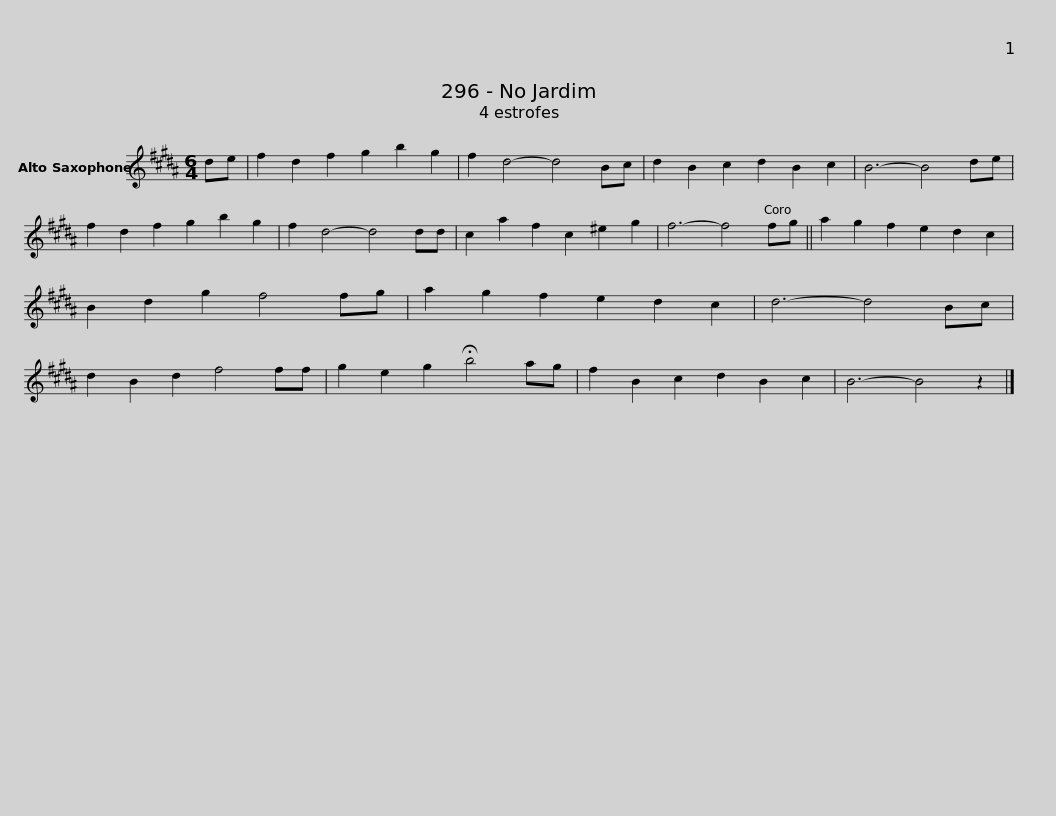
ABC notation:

X:1
L:1/8
M:6/4
I:linebreak $
K:none
V:1 treble transpose=-9
V:1
[K:B] de | f2 d2 f2 g2 b2 g2 | f2 d4- d4 Bc | d2 B2 c2 d2 B2 c2 | B6- B4 de | %5
 f2 d2 f2 g2 b2 g2 | f2 d4- d4 dd |$ c2 a2 f2 c2 ^e2 g2 | f6- f4 fg || a2 g2 f2 e2 d2 c2 | %10
 B2 d2 g2 f4 fg | a2 g2 f2 e2 d2 c2 | d6- d4 Bc |$ d2 B2 d2 f4 ff | g2 e2 g2 !fermata!b4 ag | %15
 f2 B2 c2 d2 B2 c2 | B6- B4 z2 |] %17
